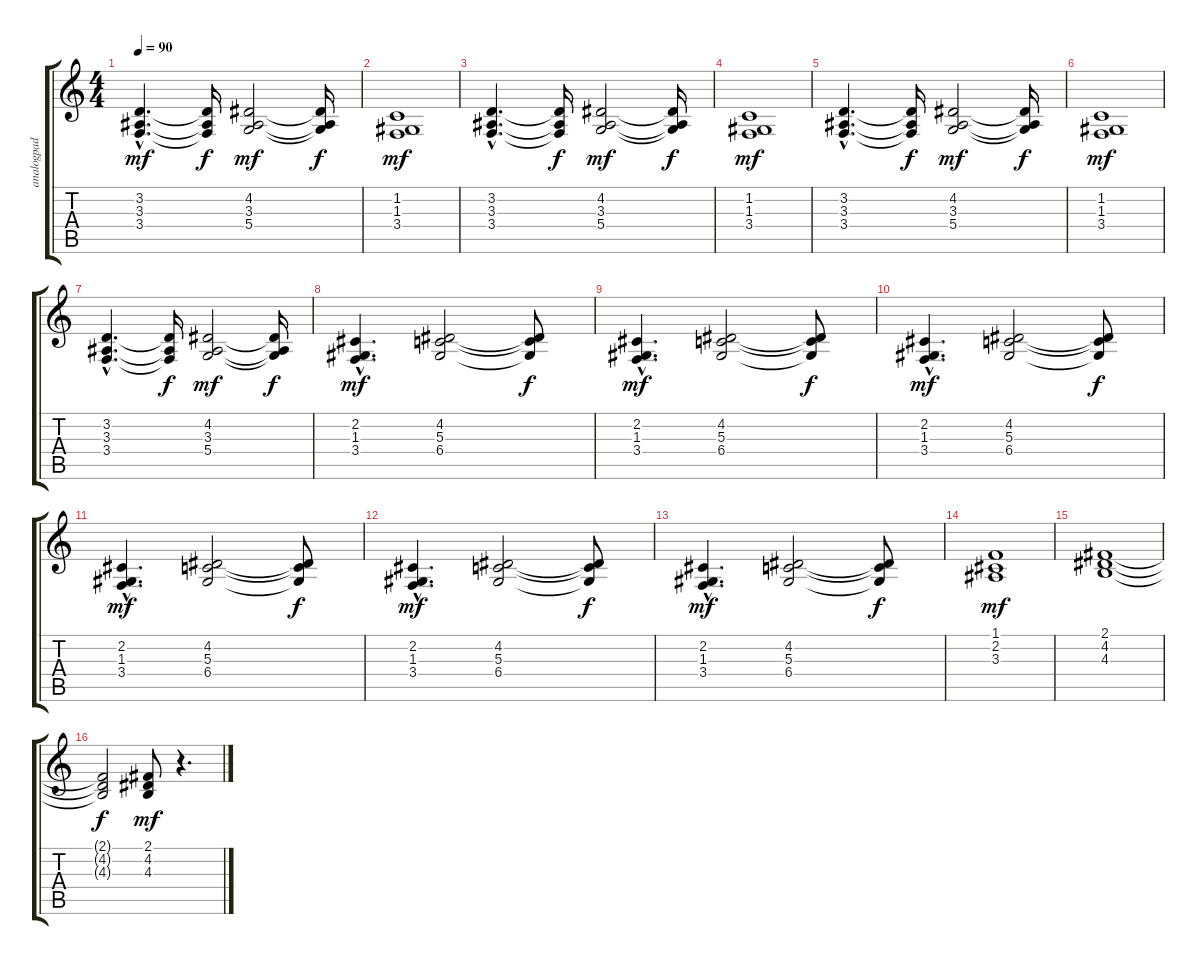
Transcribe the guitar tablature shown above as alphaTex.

\track ("analogpad" "analogpad") {instrument synthstrings1}
\staff {score tabs}
\tuning (E4 B3 G3 D3 A2 E2) {hide}
\ts (4 4)
\tempo 90
\clef g2
\ks c
(3.2{hac} 3.3{hac} 3.4{hac}).4{d dy mf} (3.2{t} 3.3{t} 3.4{t}).16{dy f} (4.2 3.3 5.4).2{dy mf} (4.2{t} 3.3{t} 5.4{t}).16{dy f} |
(1.2 1.3 3.4).1{dy mf} |
(3.2{hac} 3.3{hac} 3.4{hac}).4{d} (3.2{t} 3.3{t} 3.4{t}).16{dy f} (4.2 3.3 5.4).2{dy mf} (4.2{t} 3.3{t} 5.4{t}).16{dy f} |
(1.2 1.3 3.4).1{dy mf} |
(3.2{hac} 3.3{hac} 3.4{hac}).4{d} (3.2{t} 3.3{t} 3.4{t}).16{dy f} (4.2 3.3 5.4).2{dy mf} (4.2{t} 3.3{t} 5.4{t}).16{dy f} |
(1.2 1.3 3.4).1{dy mf} |
(3.2{hac} 3.3{hac} 3.4{hac}).4{d} (3.2{t} 3.3{t} 3.4{t}).16{dy f} (4.2 3.3 5.4).2{dy mf} (4.2{t} 3.3{t} 5.4{t}).16{dy f} |
(2.2{hac} 1.3{hac} 3.4{hac}).4{d dy mf} (4.2 5.3 6.4).2 (4.2{t} 5.3{t} 6.4{t}).8{dy f} |
(2.2{hac} 1.3{hac} 3.4{hac}).4{d dy mf} (4.2 5.3 6.4).2 (4.2{t} 5.3{t} 6.4{t}).8{dy f} |
(2.2{hac} 1.3{hac} 3.4{hac}).4{d dy mf} (4.2 5.3 6.4).2 (4.2{t} 5.3{t} 6.4{t}).8{dy f} |
(2.2{hac} 1.3{hac} 3.4{hac}).4{d dy mf} (4.2 5.3 6.4).2 (4.2{t} 5.3{t} 6.4{t}).8{dy f} |
(2.2{hac} 1.3{hac} 3.4{hac}).4{d dy mf} (4.2 5.3 6.4).2 (4.2{t} 5.3{t} 6.4{t}).8{dy f} |
(2.2{hac} 1.3{hac} 3.4{hac}).4{d dy mf} (4.2 5.3 6.4).2 (4.2{t} 5.3{t} 6.4{t}).8{dy f} |
(1.1 2.2 3.3).1{dy mf} |
(2.1 4.2 4.3).1 |
(2.1{t} 4.2{t} 4.3{t}).2{dy f} (2.1 4.2 4.3).8{dy mf} r.4{d}
